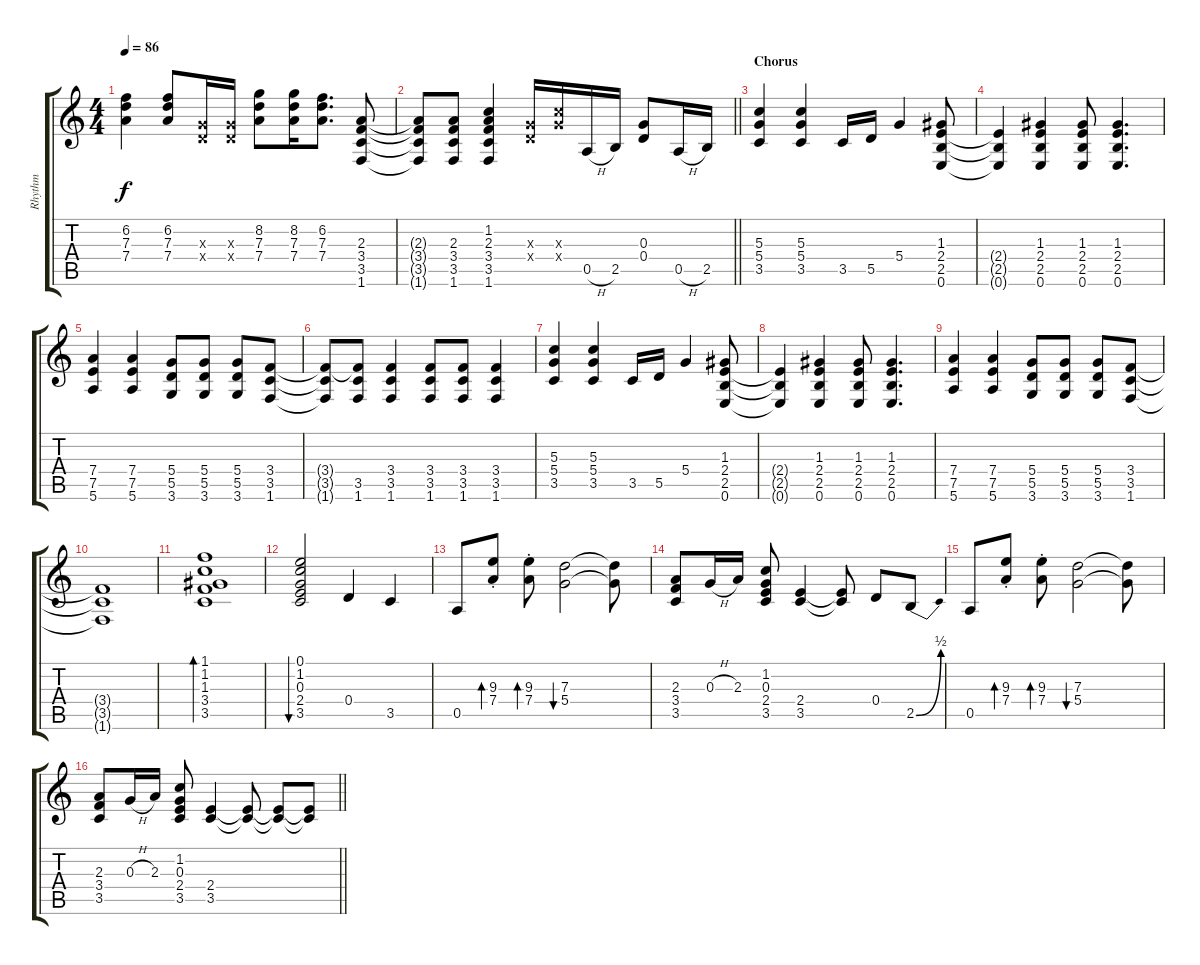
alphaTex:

\track ("Rhythm" "Rhythm") {instrument distortionguitar}
\staff {score tabs}
\tuning (E4 B3 G3 D3 A2 E2) {hide}
\ts (4 4)
\tempo 86
\clef g2
\ks c
(6.2 7.3 7.4).4{dy f} (6.2 7.3 7.4).8 (0.3{x} 0.4{x}).16 (0.3{x} 0.4{x}).16 (8.2 7.3 7.4).8 (8.2 7.3 7.4).16 (6.2 7.3 7.4).8{d} (2.3 3.4 3.5 1.6).8 |
\barLineRight lightlight
(2.3{t} 3.4{t} 3.5{t} 1.6{t}).8 (2.3 3.4 3.5 1.6).8 (1.2 2.3 3.4 3.5 1.6).4 (0.3{x} 0.4{x}).16 (5.3{x} 5.4{x}).16 0.5{h}.16{volume 6 instrument distortionguitar} 2.5.16 (0.3 0.4).8 0.5{h}.16 2.5.16 |
\section ("" "Chorus")
(5.3 5.4 3.5).4 (5.3 5.4 3.5).4 3.5.16 5.5.16 5.4.4 (1.3 2.4 2.5 0.6).8 |
(2.4{t} 2.5{t} 0.6{t}).4 (1.3 2.4 2.5 0.6).4 (1.3 2.4 2.5 0.6).8 (1.3 2.4 2.5 0.6).4{d} |
(7.4 7.5 5.6).4 (7.4 7.5 5.6).4 (5.4 5.5 3.6).8 (5.4 5.5 3.6).8 (5.4 5.5 3.6).8 (3.4 3.5 1.6).8 |
(3.4{t} 3.5{t} 1.6{t}).8 (3.4{t} 3.5 1.6).8 (3.4 3.5 1.6).4 (3.4 3.5 1.6).8 (3.4 3.5 1.6).8 (3.4 3.5 1.6).4 |
(5.3 5.4 3.5).4 (5.3 5.4 3.5).4 3.5.16 5.5.16 5.4.4 (1.3 2.4 2.5 0.6).8 |
(2.4{t} 2.5{t} 0.6{t}).4 (1.3 2.4 2.5 0.6).4 (1.3 2.4 2.5 0.6).8 (1.3 2.4 2.5 0.6).4{d} |
(7.4 7.5 5.6).4 (7.4 7.5 5.6).4 (5.4 5.5 3.6).8 (5.4 5.5 3.6).8 (5.4 5.5 3.6).8 (3.4 3.5 1.6).8 |
(3.4{t} 3.5{t} 1.6{t}).1 |
(1.1 1.2 1.3 3.4 3.5).1{bd 240 instrument overdrivenguitar} |
(0.1 1.2 0.3 2.4 3.5).2{bu 120} 0.4.4{instrument distortionguitar} 3.5.4 |
0.5.8{volume 12 instrument distortionguitar} (9.3{st} 7.4{st}).8{bd 60} (9.3{st} 7.4{st}).8{bd 60} (7.3 5.4).2{bu 60} (7.3{t} 5.4{t}).8 |
(2.3 3.4 3.5).8 0.3{h}.16 2.3.16 (1.2 0.3 2.4 3.5).8 (2.4 3.5).4 (2.4{t} 3.5{t}).8 0.4.8 2.5{be (bend 0 0 60 2)}.8 |
0.5.8 (9.3{st} 7.4{st}).8{bd 60} (9.3{st} 7.4{st}).8{bd 60} (7.3 5.4).2{bu 60} (7.3{t} 5.4{t}).8 |
\barLineRight lightlight
(2.3 3.4 3.5).8 0.3{h}.16 2.3.16 (1.2 0.3 2.4 3.5).8 (2.4 3.5).4 (2.4{t} 3.5{t}).8 (2.4{t} 3.5{t}).8 (2.4{t} 3.5{t}).8
